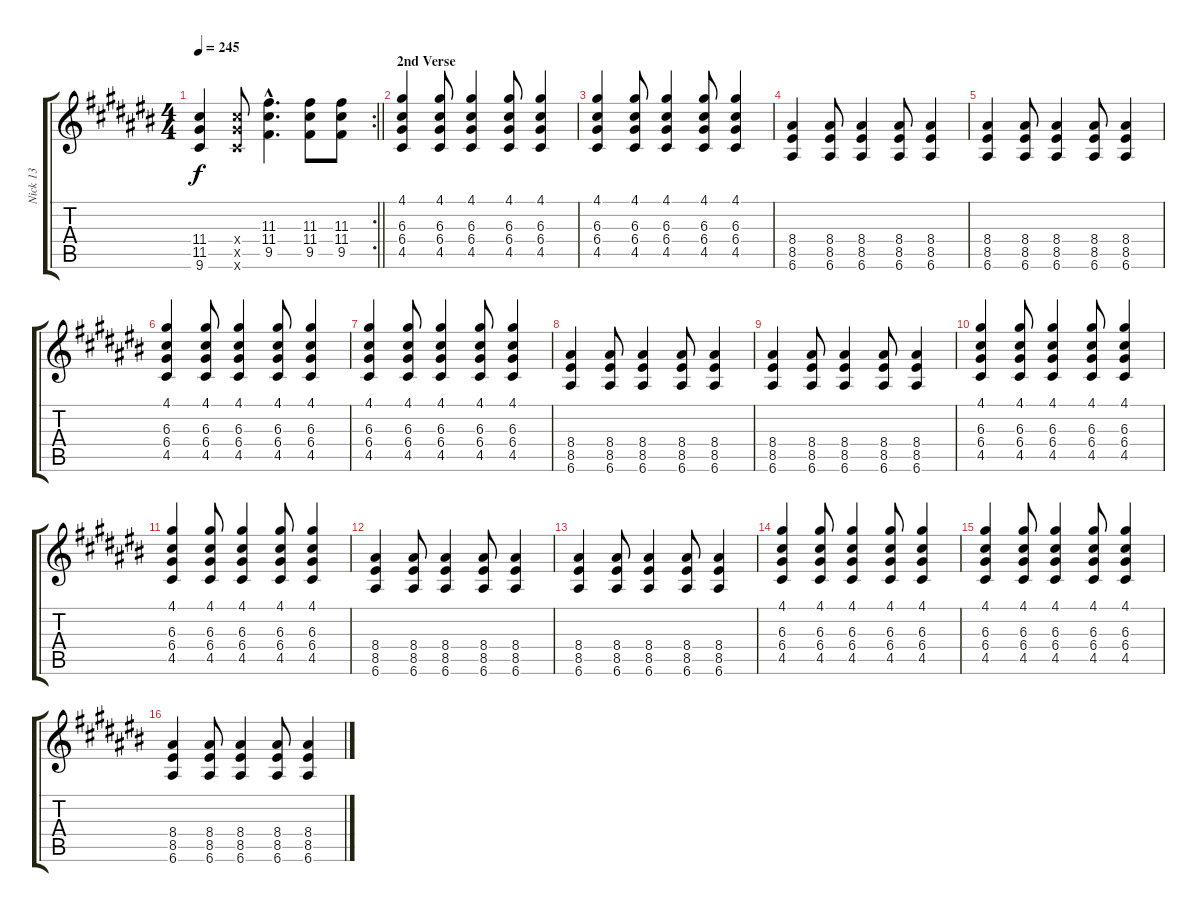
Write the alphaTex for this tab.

\track ("Nick 13" "Nick 13") {instrument overdrivenguitar}
\staff {score tabs}
\tuning (E4 B3 G3 D3 A2 E2) {hide}
\rc 2
\ts (4 4)
\tempo 245
\clef g2
\barLineRight lightlight
\ks c#
(11.4 11.5 9.6).4{dy f} (11.4{x} 11.5{x} 9.6{x}).8 (11.3{hac} 11.4{hac} 9.5{hac}).4{d} (11.3 11.4 9.5).8 (11.3 11.4 9.5).8 |
\section ("" "2nd Verse")
(4.1 6.3 6.4 4.5).4 (4.1 6.3 6.4 4.5).8 (4.1 6.3 6.4 4.5).4 (4.1 6.3 6.4 4.5).8 (4.1 6.3 6.4 4.5).4 |
(4.1 6.3 6.4 4.5).4 (4.1 6.3 6.4 4.5).8 (4.1 6.3 6.4 4.5).4 (4.1 6.3 6.4 4.5).8 (4.1 6.3 6.4 4.5).4 |
(8.4 8.5 6.6).4 (8.4 8.5 6.6).8 (8.4 8.5 6.6).4 (8.4 8.5 6.6).8 (8.4 8.5 6.6).4 |
(8.4 8.5 6.6).4 (8.4 8.5 6.6).8 (8.4 8.5 6.6).4 (8.4 8.5 6.6).8 (8.4 8.5 6.6).4 |
(4.1 6.3 6.4 4.5).4 (4.1 6.3 6.4 4.5).8 (4.1 6.3 6.4 4.5).4 (4.1 6.3 6.4 4.5).8 (4.1 6.3 6.4 4.5).4 |
(4.1 6.3 6.4 4.5).4 (4.1 6.3 6.4 4.5).8 (4.1 6.3 6.4 4.5).4 (4.1 6.3 6.4 4.5).8 (4.1 6.3 6.4 4.5).4 |
(8.4 8.5 6.6).4 (8.4 8.5 6.6).8 (8.4 8.5 6.6).4 (8.4 8.5 6.6).8 (8.4 8.5 6.6).4 |
(8.4 8.5 6.6).4 (8.4 8.5 6.6).8 (8.4 8.5 6.6).4 (8.4 8.5 6.6).8 (8.4 8.5 6.6).4 |
(4.1 6.3 6.4 4.5).4 (4.1 6.3 6.4 4.5).8 (4.1 6.3 6.4 4.5).4 (4.1 6.3 6.4 4.5).8 (4.1 6.3 6.4 4.5).4 |
(4.1 6.3 6.4 4.5).4 (4.1 6.3 6.4 4.5).8 (4.1 6.3 6.4 4.5).4 (4.1 6.3 6.4 4.5).8 (4.1 6.3 6.4 4.5).4 |
(8.4 8.5 6.6).4 (8.4 8.5 6.6).8 (8.4 8.5 6.6).4 (8.4 8.5 6.6).8 (8.4 8.5 6.6).4 |
(8.4 8.5 6.6).4 (8.4 8.5 6.6).8 (8.4 8.5 6.6).4 (8.4 8.5 6.6).8 (8.4 8.5 6.6).4 |
(4.1 6.3 6.4 4.5).4 (4.1 6.3 6.4 4.5).8 (4.1 6.3 6.4 4.5).4 (4.1 6.3 6.4 4.5).8 (4.1 6.3 6.4 4.5).4 |
(4.1 6.3 6.4 4.5).4 (4.1 6.3 6.4 4.5).8 (4.1 6.3 6.4 4.5).4 (4.1 6.3 6.4 4.5).8 (4.1 6.3 6.4 4.5).4 |
(8.4 8.5 6.6).4 (8.4 8.5 6.6).8 (8.4 8.5 6.6).4 (8.4 8.5 6.6).8 (8.4 8.5 6.6).4
